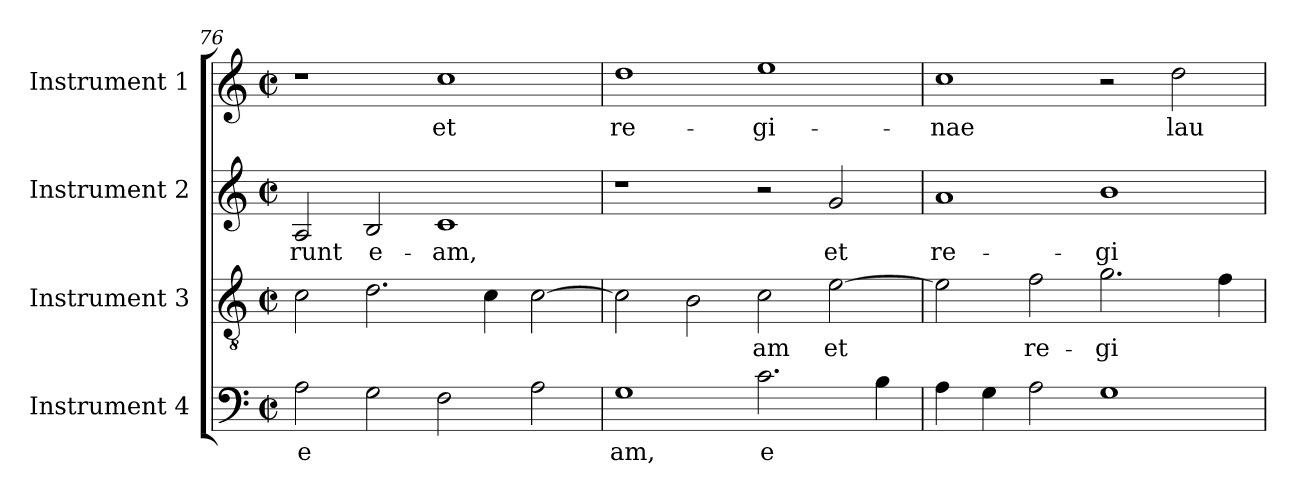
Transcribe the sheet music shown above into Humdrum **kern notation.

**kern	**text	**kern	**text	**kern	**text	**kern	**text
*part4	*part4	*part3	*part3	*part2	*part2	*part1	*part1
*staff4	*staff4	*staff3	*staff3	*staff2	*staff2	*staff1	*staff1
*I"Instrument 4	*	*I"Instrument 3	*	*I"Instrument 2	*	*I"Instrument 1	*
!!LO:PB:g=z
*clefF4	*	*clefGv2	*	*clefG2	*	*clefG2	*
*k[]	*	*k[]	*	*k[]	*	*k[]	*
*C:	*	*C:	*	*C:	*	*C:	*
*M2/2	*	*M2/2	*	*M2/2	*	*M2/2	*
*met(c|)	*	*met(c|)	*	*met(c|)	*	*met(c|)	*
=76	=76	=76	=76	=76	=76	=76	=76
!	!LO:LY:b:cj	!	!LO:LY:b:cj	!	!LO:LY:b:cj	!	!
2A\	e-	2c\	--	2A/	-runt	1r	.
!	!LO:LY:b:cj	!	!LO:LY:b:cj	!	!LO:LY:b:cj	!	!
2G\	--	2.d\	--	2B/	e-	.	.
!	!LO:LY:b:cj	!	!	!	!LO:LY:b:cj	!	!LO:LY:b:cj
2F\	--	.	.	1c	-am,	1cc	et
!	!	!	!LO:LY:b:cj	!	!	!	!
.	.	4c\	--	.	.	.	.
!	!LO:LY:b:cj	!	!LO:LY:b:cj	!	!	!	!
2A\	--	[>2c\	--	.	.	.	.
=77	=77	=77	=77	=77	=77	=77	=77
!	!LO:LY:b:cj	!	!LO:LY:b:cj	!	!	!	!LO:LY:b:cj
1G	-am,	2c\]	--	1r	.	1dd	re-
!	!	!	!LO:LY:b:cj	!	!	!	!
.	.	2B\	--	.	.	.	.
!	!LO:LY:b:cj	!	!LO:LY:b:cj	!	!	!	!LO:LY:b:cj
2.c\	e-	2c\	-am	2r	.	1ee	-gi-
!	!	!	!LO:LY:b:cj	!	!LO:LY:b:cj	!	!
.	.	[>2e\	et	2g/	et	.	.
!	!LO:LY:b:cj	!	!	!	!	!	!
4B\	--	.	.	.	.	.	.
=78	=78	=78	=78	=78	=78	=78	=78
!	!LO:LY:b:cj	!	!LO:LY:b:cj	!	!LO:LY:b:cj	!	!LO:LY:b:cj
4A\	--	2e\]	.	1a	re-	1cc	-nae
!	!LO:LY:b:cj	!	!	!	!	!	!
4G\	--	.	.	.	.	.	.
!	!LO:LY:b:cj	!	!LO:LY:b:cj	!	!	!	!
2A\	--	2f\	re-	.	.	.	.
!	!LO:LY:b:cj	!	!LO:LY:b:cj	!	!LO:LY:b:cj	!	!
1G	--	2.g\	-gi-	1b	-gi-	2r	.
!	!	!	!	!	!	!	!LO:LY:b:cj
.	.	.	.	.	.	2dd\	lau-
!	!	!	!LO:LY:b:cj	!	!	!	!
.	.	4f\	--	.	.	.	.
=	=	=	=	=	=	=	=
*-	*-	*-	*-	*-	*-	*-	*-
